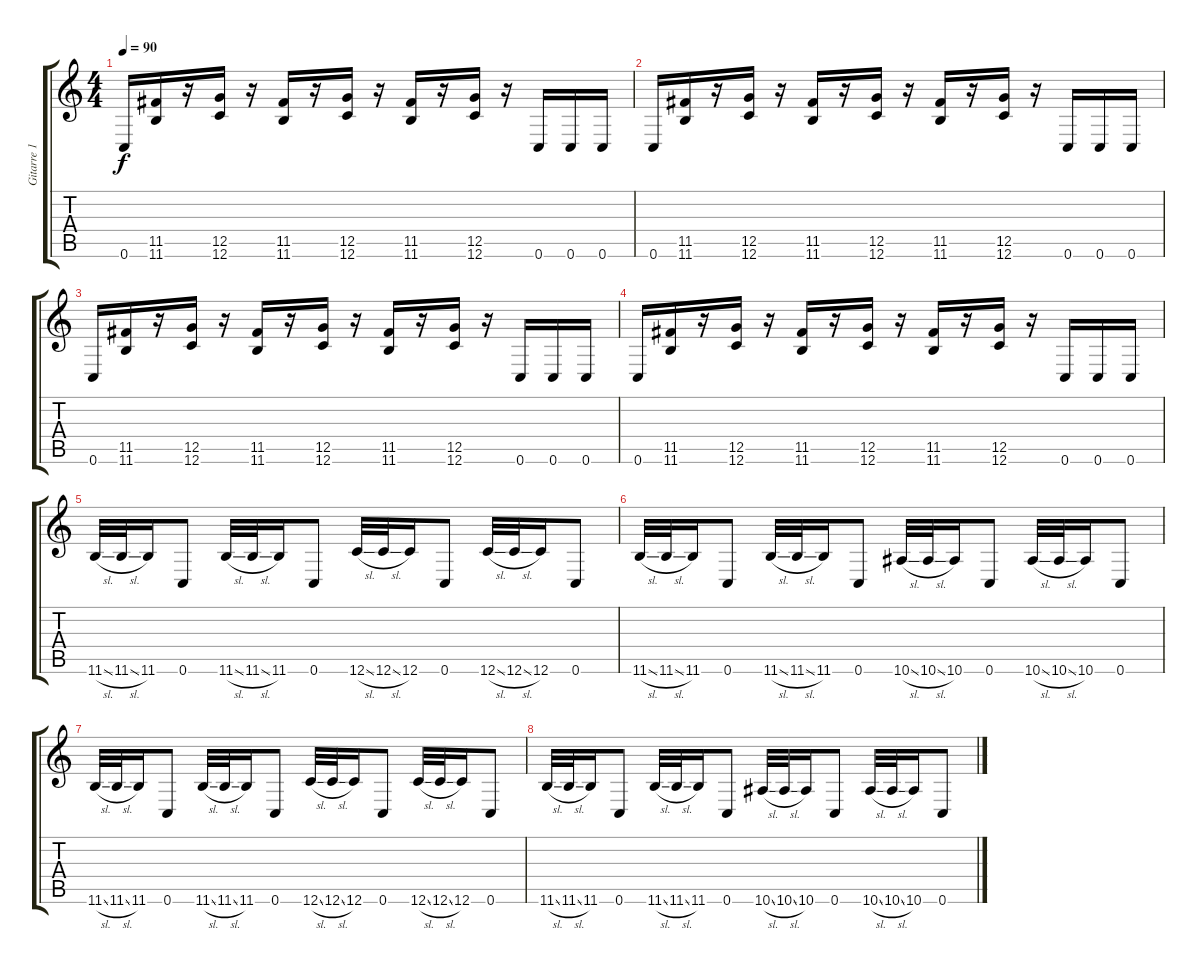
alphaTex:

\track ("Gitarre 1" "Gitarre 1") {instrument distortionguitar}
\staff {score tabs}
\tuning (E4 C4 G3 C3 G2 C2) {hide}
\ts (4 4)
\tempo 90
\clef g2
\ks c
0.6.16{dy f} (11.5 11.6).16 r.16 (12.5 12.6).16 r.16 (11.5 11.6).16 r.16 (12.5 12.6).16 r.16 (11.5 11.6).16 r.16 (12.5 12.6).16 r.16 0.6.16 0.6.16 0.6.16 |
0.6.16 (11.5 11.6).16 r.16 (12.5 12.6).16 r.16 (11.5 11.6).16 r.16 (12.5 12.6).16 r.16 (11.5 11.6).16 r.16 (12.5 12.6).16 r.16 0.6.16 0.6.16 0.6.16 |
0.6.16 (11.5 11.6).16 r.16 (12.5 12.6).16 r.16 (11.5 11.6).16 r.16 (12.5 12.6).16 r.16 (11.5 11.6).16 r.16 (12.5 12.6).16 r.16 0.6.16 0.6.16 0.6.16 |
0.6.16 (11.5 11.6).16 r.16 (12.5 12.6).16 r.16 (11.5 11.6).16 r.16 (12.5 12.6).16 r.16 (11.5 11.6).16 r.16 (12.5 12.6).16 r.16 0.6.16 0.6.16 0.6.16 |
11.6{sl}.32 11.6{sl}.32 11.6.16 0.6.8 11.6{sl}.32 11.6{sl}.32 11.6.16 0.6.8 12.6{sl}.32 12.6{sl}.32 12.6.16 0.6.8 12.6{sl}.32 12.6{sl}.32 12.6.16 0.6.8 |
11.6{sl}.32 11.6{sl}.32 11.6.16 0.6.8 11.6{sl}.32 11.6{sl}.32 11.6.16 0.6.8 10.6{sl}.32 10.6{sl}.32 10.6.16 0.6.8 10.6{sl}.32 10.6{sl}.32 10.6.16 0.6.8 |
11.6{sl}.32 11.6{sl}.32 11.6.16 0.6.8 11.6{sl}.32 11.6{sl}.32 11.6.16 0.6.8 12.6{sl}.32 12.6{sl}.32 12.6.16 0.6.8 12.6{sl}.32 12.6{sl}.32 12.6.16 0.6.8 |
11.6{sl}.32 11.6{sl}.32 11.6.16 0.6.8 11.6{sl}.32 11.6{sl}.32 11.6.16 0.6.8 10.6{sl}.32 10.6{sl}.32 10.6.16 0.6.8 10.6{sl}.32 10.6{sl}.32 10.6.16 0.6.8
